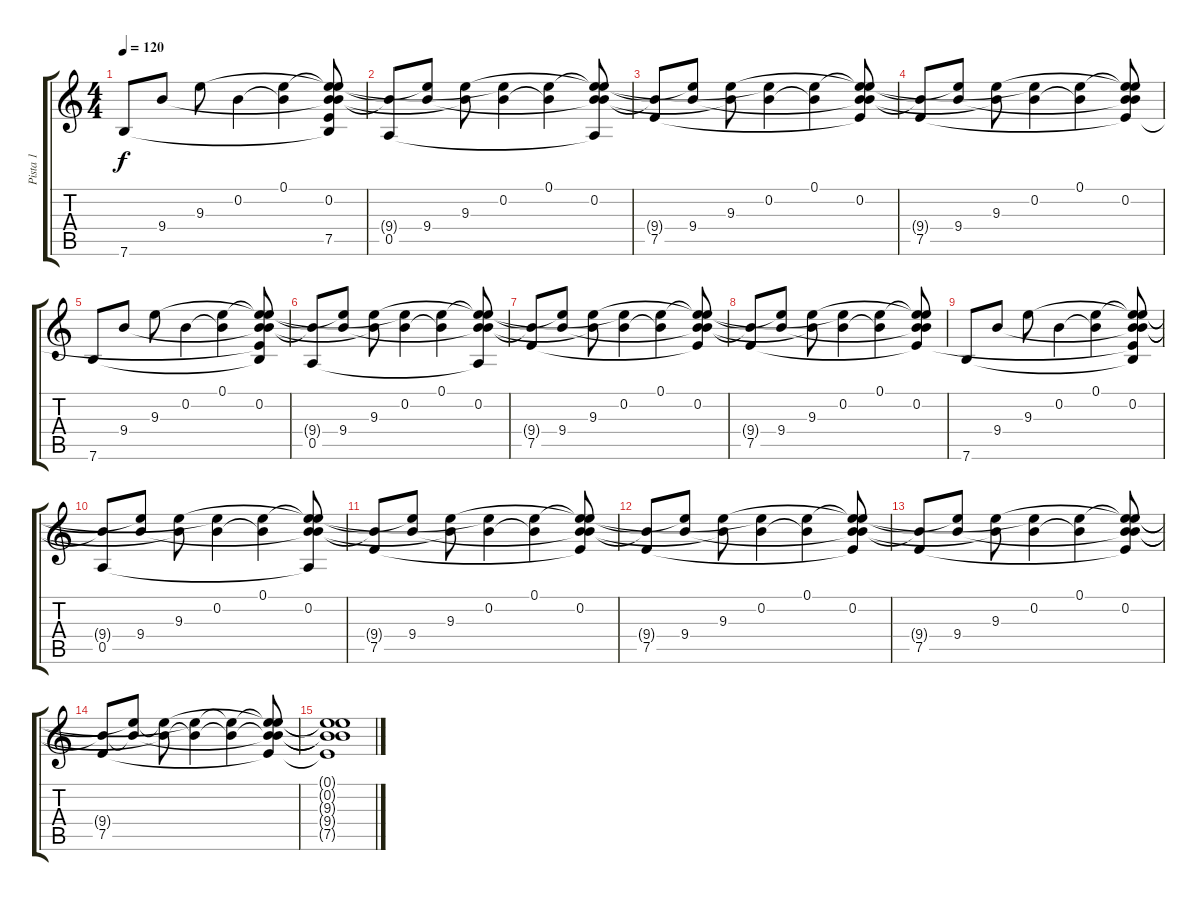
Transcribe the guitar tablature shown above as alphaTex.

\track ("Pista 1" "Pista 1") {instrument acousticguitarsteel}
\staff {score tabs}
\tuning (E4 B3 G3 D3 A2 E2) {hide}
\ts (4 4)
\tempo 120
\clef g2
\ks c
7.6.8{dy f} 9.4.8 9.3.8 0.2.4 (0.1 0.2{t}).4 (0.1{t} 0.2 9.3{t} 9.4{t} 7.5{t} 7.6{t}).8 |
(9.4{t} 0.5).8 (9.3{t} 9.4).8 (0.2{t} 9.3).8 (0.1{t} 0.2).4 (0.1 0.2{t}).4 (0.1{t} 0.2 9.3{t} 9.4{t} 0.5{t}).8 |
(9.4{t} 7.5).8 (9.3{t} 9.4).8 (0.2{t} 9.3).8 (0.1{t} 0.2).4 (0.1 0.2{t}).4 (0.1{t} 0.2 9.3{t} 9.4{t} 7.5{t}).8 |
(9.4{t} 7.5).8 (9.3{t} 9.4).8 (0.2{t} 9.3).8 (0.1{t} 0.2).4 (0.1 0.2{t}).4 (0.1{t} 0.2 9.3{t} 9.4{t} 7.5{t}).8 |
7.6.8 9.4.8 9.3.8 0.2.4 (0.1 0.2{t}).4 (0.1{t} 0.2 9.3{t} 9.4{t} 7.5{t} 7.6{t}).8 |
(9.4{t} 0.5).8 (9.3{t} 9.4).8 (0.2{t} 9.3).8 (0.1{t} 0.2).4 (0.1 0.2{t}).4 (0.1{t} 0.2 9.3{t} 9.4{t} 0.5{t}).8 |
(9.4{t} 7.5).8 (9.3{t} 9.4).8 (0.2{t} 9.3).8 (0.1{t} 0.2).4 (0.1 0.2{t}).4 (0.1{t} 0.2 9.3{t} 9.4{t} 7.5{t}).8 |
(9.4{t} 7.5).8 (9.3{t} 9.4).8 (0.2{t} 9.3).8 (0.1{t} 0.2).4 (0.1 0.2{t}).4 (0.1{t} 0.2 9.3{t} 9.4{t} 7.5{t}).8 |
7.6.8 9.4.8 9.3.8 0.2.4 (0.1 0.2{t}).4 (0.1{t} 0.2 9.3{t} 9.4{t} 7.5{t} 7.6{t}).8 |
(9.4{t} 0.5).8 (9.3{t} 9.4).8 (0.2{t} 9.3).8 (0.1{t} 0.2).4 (0.1 0.2{t}).4 (0.1{t} 0.2 9.3{t} 9.4{t} 0.5{t}).8 |
(9.4{t} 7.5).8 (9.3{t} 9.4).8 (0.2{t} 9.3).8 (0.1{t} 0.2).4 (0.1 0.2{t}).4 (0.1{t} 0.2 9.3{t} 9.4{t} 7.5{t}).8 |
(9.4{t} 7.5).8 (9.3{t} 9.4).8 (0.2{t} 9.3).8 (0.1{t} 0.2).4 (0.1 0.2{t}).4 (0.1{t} 0.2 9.3{t} 9.4{t} 7.5{t}).8 |
(9.4{t} 7.5).8 (9.3{t} 9.4).8 (0.2{t} 9.3).8 (0.1{t} 0.2).4 (0.1 0.2{t}).4 (0.1{t} 0.2 9.3{t} 9.4{t} 7.5{t}).8 |
(9.4{t} 7.5).8 (9.3{t} 9.4{t}).8 (0.2{t} 9.3{t}).8 (0.1{t} 0.2{t}).4 (0.1{t} 0.2{t}).4 (0.1{t} 0.2{t} 9.3{t} 9.4{t} 7.5{t}).8 |
(0.1{t} 0.2{t} 9.3{t} 9.4{t} 7.5{t}).1
